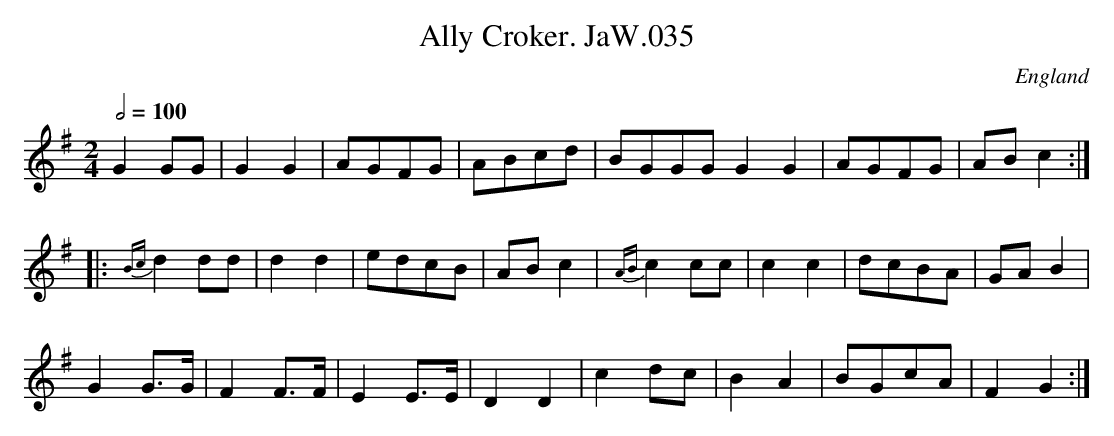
X:1
T:Ally Croker. JaW.035
L:1/8
M:2/4
O:England
Q:1/2=100
K:G
G2GG|G2G2|AGFG|ABcd|BGGG G2G2|AGFG|ABc2:|!
|:{Bc}d2dd|d2d2|edcB|ABc2|{AB}c2cc|c2c2|dcBA|GAB2|!
G2G>G|F2F>F|E2E>E|D2D2|c2dc|B2A2|BGcA|F2G2:|
